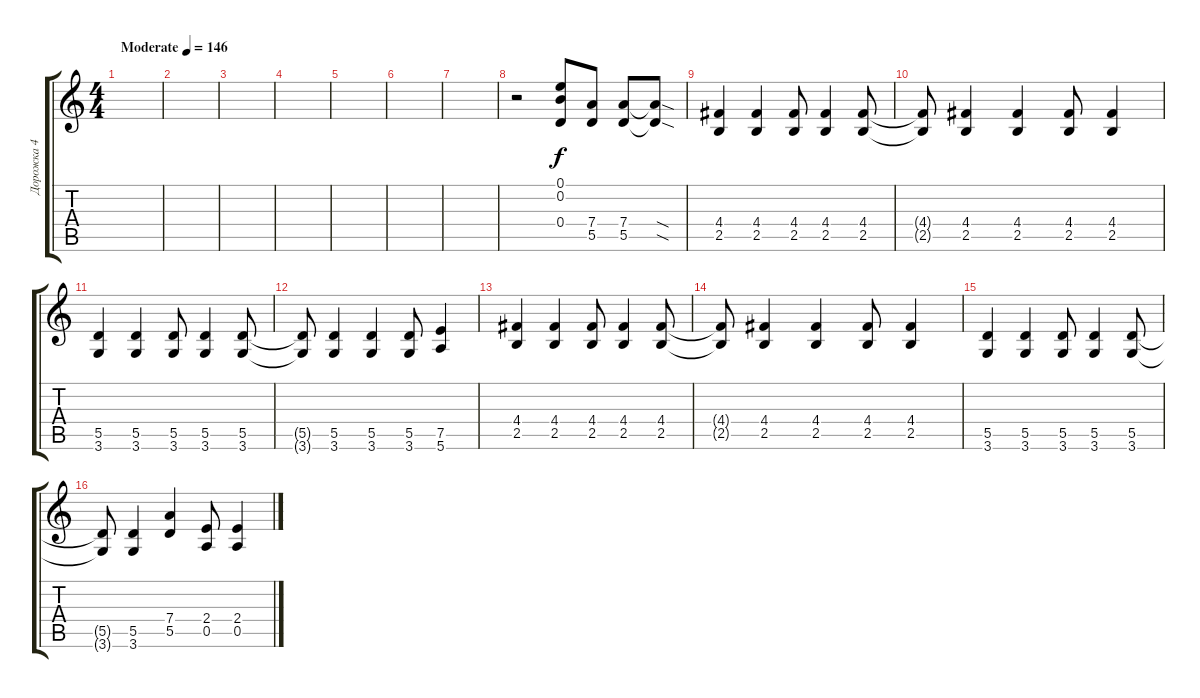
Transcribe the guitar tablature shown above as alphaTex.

\track ("Дорожка 4" "Дорожка 4") {instrument distortionguitar}
\staff {score tabs}
\tuning (E4 B3 G3 D3 A2 E2) {hide}
\ts (4 4)
\tempo (146 "Moderate")
\clef g2
\ks c
|
|
|
|
|
|
|
r.2 (0.1 0.2 0.4).8 (7.4 5.5).8 (7.4 5.5).8 (7.4{sod t} 5.5{sod t}).8 |
(4.4 2.5).4 (4.4 2.5).4 (4.4 2.5).8 (4.4 2.5).4 (4.4 2.5).8 |
(4.4{t} 2.5{t}).8 (4.4 2.5).4 (4.4 2.5).4 (4.4 2.5).8 (4.4 2.5).4 |
(5.5 3.6).4 (5.5 3.6).4 (5.5 3.6).8 (5.5 3.6).4 (5.5 3.6).8 |
(5.5{t} 3.6{t}).8 (5.5 3.6).4 (5.5 3.6).4 (5.5 3.6).8 (7.5 5.6).4 |
(4.4 2.5).4 (4.4 2.5).4 (4.4 2.5).8 (4.4 2.5).4 (4.4 2.5).8 |
(4.4{t} 2.5{t}).8 (4.4 2.5).4 (4.4 2.5).4 (4.4 2.5).8 (4.4 2.5).4 |
(5.5 3.6).4 (5.5 3.6).4 (5.5 3.6).8 (5.5 3.6).4 (5.5 3.6).8 |
(5.5{t} 3.6{t}).8 (5.5 3.6).4 (7.4 5.5).4 (2.4 0.5).8 (2.4 0.5).4
